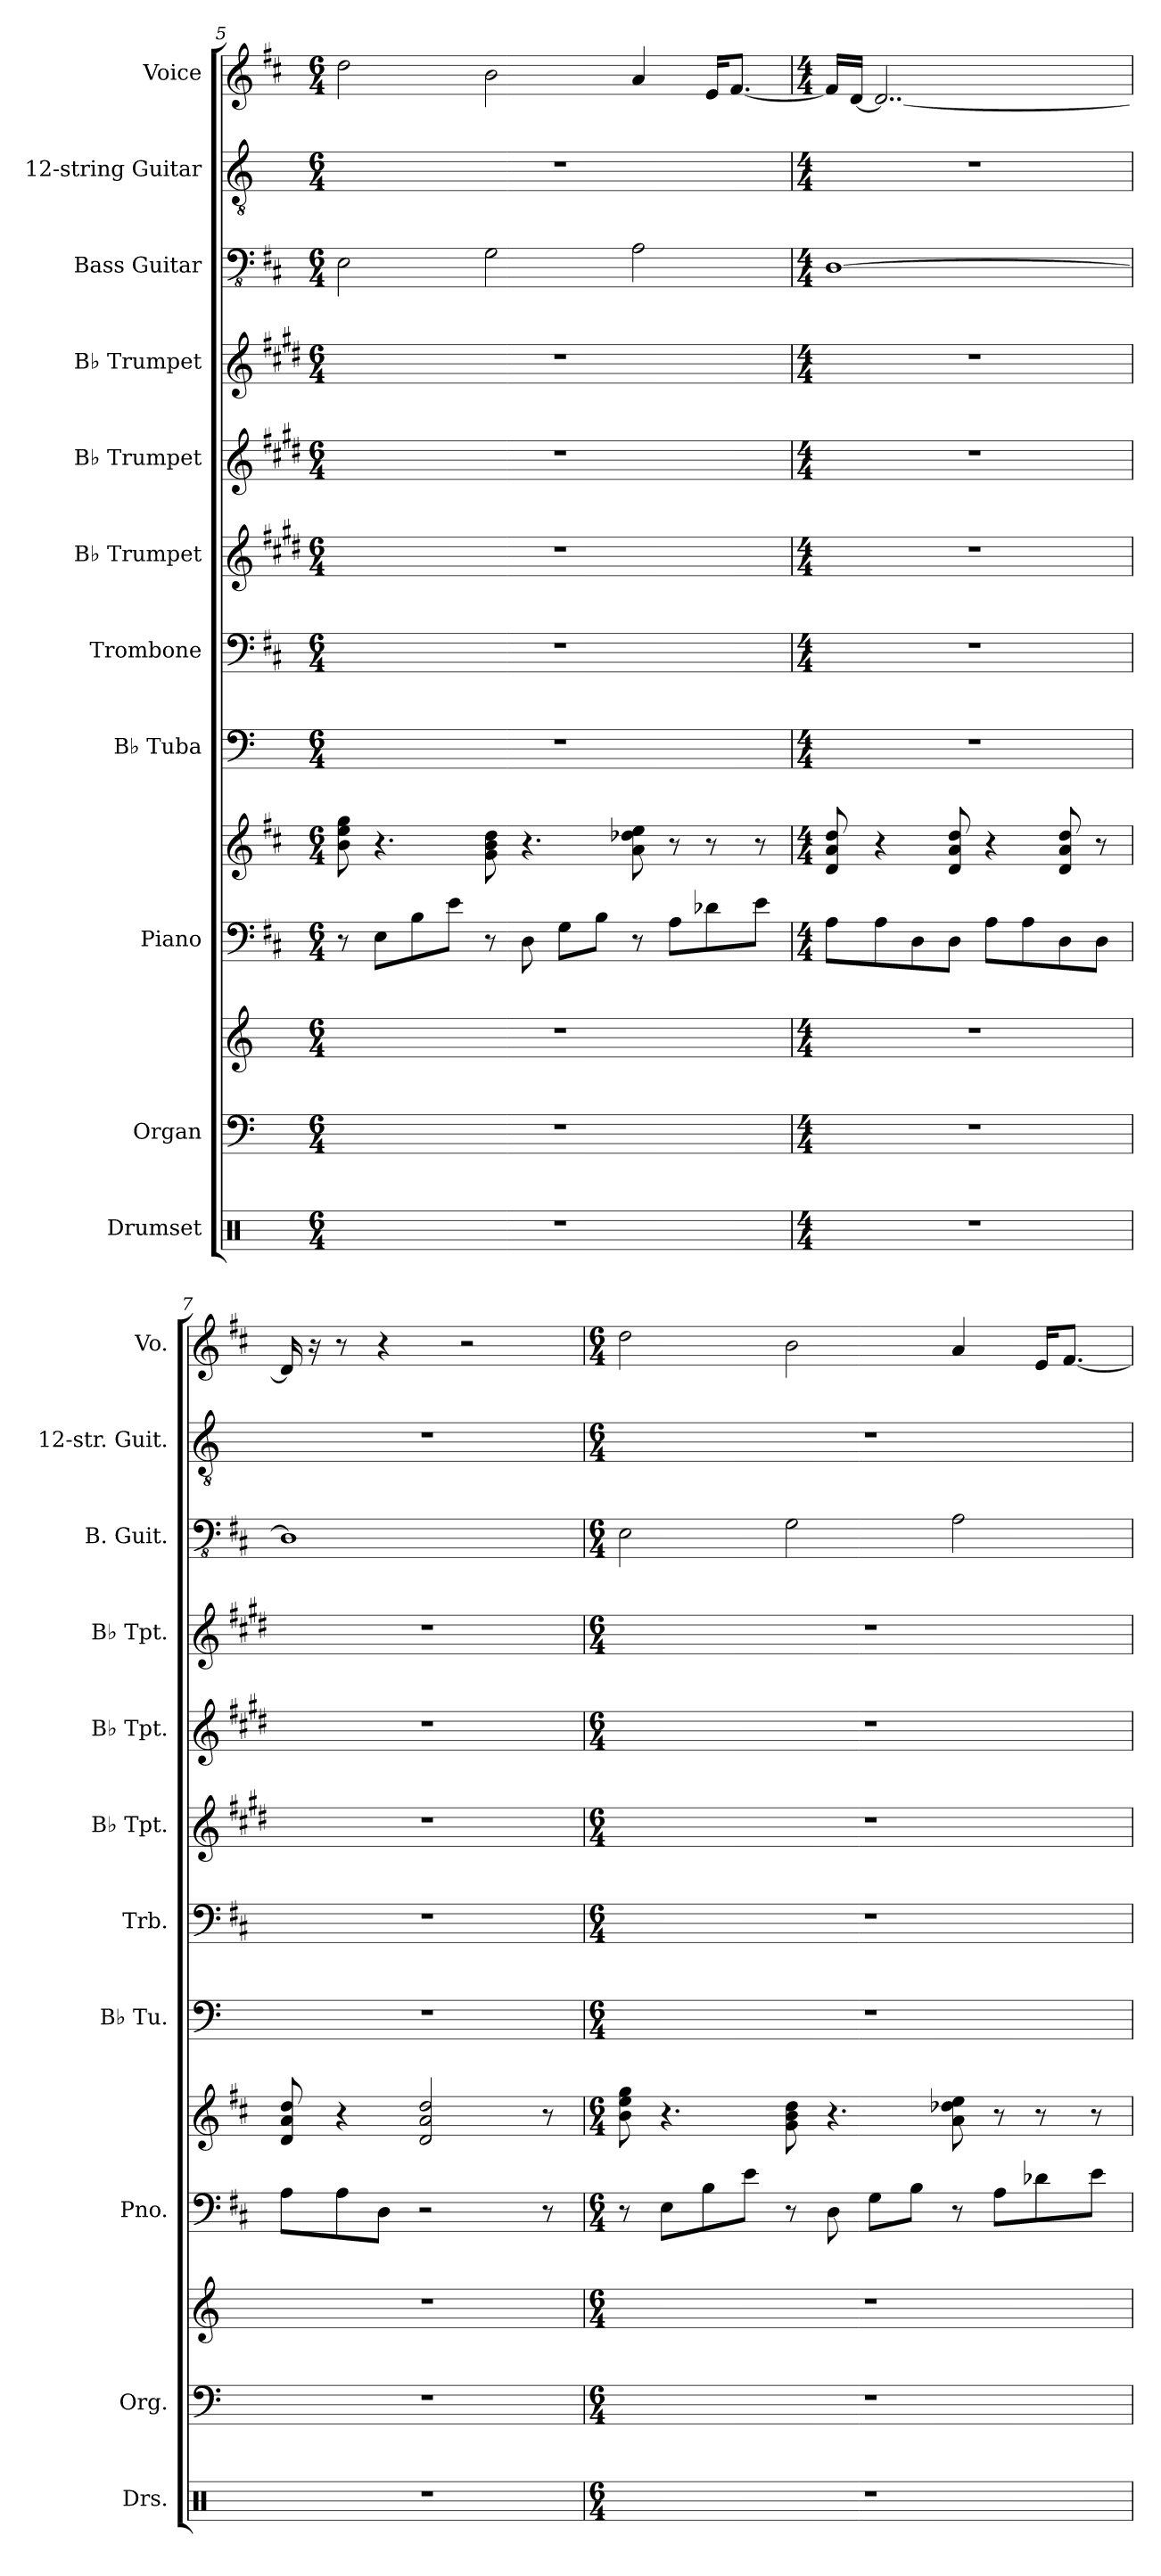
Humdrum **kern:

**kern	**kern	**kern	**kern	**kern	**kern	**kern	**kern	**kern	**kern	**kern	**kern	**kern
*part11	*part10	*part10	*part9	*part9	*part8	*part7	*part6	*part5	*part4	*part3	*part2	*part1
*staff13	*staff12	*staff11	*staff10	*staff9	*staff8	*staff7	*staff6	*staff5	*staff4	*staff3	*staff2	*staff1
*I"Drumset	*I"Organ	*	*I"Piano	*	*I"B♭ Tuba	*I"Trombone	*I"B♭ Trumpet	*I"B♭ Trumpet	*I"B♭ Trumpet	*I"Bass Guitar	*I"12-string Guitar	*I"Voice
*I'Drs.	*I'Org.	*	*I'Pno.	*	*I'B♭ Tu.	*I'Trb.	*I'B♭ Tpt.	*I'B♭ Tpt.	*I'B♭ Tpt.	*I'B. Guit.	*I'12-str. Guit.	*I'Vo.
!!LO:PB:g=z
*clefX	*clefF4	*clefG2	*clefF4	*clefG2	*clefF4	*clefF4	*clefG2	*clefG2	*clefG2	*clefFv4	*clefGv2	*clefG2
*	*	*	*	*	*	*	*ITrd1c2	*ITrd1c2	*ITrd1c2	*	*	*
*k[]	*k[]	*k[]	*k[f#c#]	*k[f#c#]	*k[]	*k[f#c#]	*k[f#c#]	*k[f#c#]	*k[f#c#]	*k[f#c#]	*k[]	*k[f#c#]
*C:	*C:	*C:	*D:	*D:	*C:	*D:	*D:	*D:	*D:	*D:	*C:	*D:
*M6/4	*M6/4	*M6/4	*M6/4	*M6/4	*M6/4	*M6/4	*M6/4	*M6/4	*M6/4	*M6/4	*M6/4	*M6/4
=5	=5	=5	=5	=5	=5	=5	=5	=5	=5	=5	=5	=5
1.r	1.r	1.r	8r	8b\ 8ee\ 8gg\	1.r	1.r	1.r	1.r	1.r	2EE\	1.r	2dd\
.	.	.	8E\L	4.r	.	.	.	.	.	.	.	.
.	.	.	8B\	.	.	.	.	.	.	.	.	.
.	.	.	8e\J	.	.	.	.	.	.	.	.	.
.	.	.	8r	8g\ 8b\ 8dd\	.	.	.	.	.	2GG\	.	2b\
.	.	.	8D\	4.r	.	.	.	.	.	.	.	.
.	.	.	8G\L	.	.	.	.	.	.	.	.	.
.	.	.	8B\J	.	.	.	.	.	.	.	.	.
.	.	.	8r	8a\ 8dd-X\ 8ee\	.	.	.	.	.	2AA\	.	4a/
.	.	.	8A\L	8r	.	.	.	.	.	.	.	.
.	.	.	8d-X\	8r	.	.	.	.	.	.	.	16e/KL
.	.	.	.	.	.	.	.	.	.	.	.	[8.f#/J
.	.	.	8e\J	8r	.	.	.	.	.	.	.	.
=6	=6	=6	=6	=6	=6	=6	=6	=6	=6	=6	=6	=6
*M4/4	*M4/4	*M4/4	*M4/4	*M4/4	*M4/4	*M4/4	*M4/4	*M4/4	*M4/4	*M4/4	*M4/4	*M4/4
1r	1r	1r	8A\L	8d/ 8a/ 8dd/	1r	1r	1r	1r	1r	[1DD	1r	16f#/LL]
.	.	.	.	.	.	.	.	.	.	.	.	[16d/JJ
.	.	.	8A\	4r	.	.	.	.	.	.	.	2..d/_
.	.	.	8D\	.	.	.	.	.	.	.	.	.
.	.	.	8D\J	8d/ 8a/ 8dd/	.	.	.	.	.	.	.	.
.	.	.	8A\L	4r	.	.	.	.	.	.	.	.
.	.	.	8A\	.	.	.	.	.	.	.	.	.
.	.	.	8D\	8d/ 8a/ 8dd/	.	.	.	.	.	.	.	.
.	.	.	8D\J	8r	.	.	.	.	.	.	.	.
=7	=7	=7	=7	=7	=7	=7	=7	=7	=7	=7	=7	=7
1r	1r	1r	8A\L	8d/ 8a/ 8dd/	1r	1r	1r	1r	1r	1DD]	1r	16d/]
.	.	.	.	.	.	.	.	.	.	.	.	16r
.	.	.	8A\	4r	.	.	.	.	.	.	.	8r
.	.	.	8D\J	.	.	.	.	.	.	.	.	4r
.	.	.	2r	2d/ 2a/ 2dd/	.	.	.	.	.	.	.	.
.	.	.	.	.	.	.	.	.	.	.	.	2r
.	.	.	8r	8r	.	.	.	.	.	.	.	.
!!LO:PB:g=z
=8	=8	=8	=8	=8	=8	=8	=8	=8	=8	=8	=8	=8
*M6/4	*M6/4	*M6/4	*M6/4	*M6/4	*M6/4	*M6/4	*M6/4	*M6/4	*M6/4	*M6/4	*M6/4	*M6/4
1.r	1.r	1.r	8r	8b\ 8ee\ 8gg\	1.r	1.r	1.r	1.r	1.r	2EE\	1.r	2dd\
.	.	.	8E\L	4.r	.	.	.	.	.	.	.	.
.	.	.	8B\	.	.	.	.	.	.	.	.	.
.	.	.	8e\J	.	.	.	.	.	.	.	.	.
.	.	.	8r	8g\ 8b\ 8dd\	.	.	.	.	.	2GG\	.	2b\
.	.	.	8D\	4.r	.	.	.	.	.	.	.	.
.	.	.	8G\L	.	.	.	.	.	.	.	.	.
.	.	.	8B\J	.	.	.	.	.	.	.	.	.
.	.	.	8r	8a\ 8dd-X\ 8ee\	.	.	.	.	.	2AA\	.	4a/
.	.	.	8A\L	8r	.	.	.	.	.	.	.	.
.	.	.	8d-X\	8r	.	.	.	.	.	.	.	16e/KL
.	.	.	.	.	.	.	.	.	.	.	.	[8.f#/J
.	.	.	8e\J	8r	.	.	.	.	.	.	.	.
=	=	=	=	=	=	=	=	=	=	=	=	=
*-	*-	*-	*-	*-	*-	*-	*-	*-	*-	*-	*-	*-
